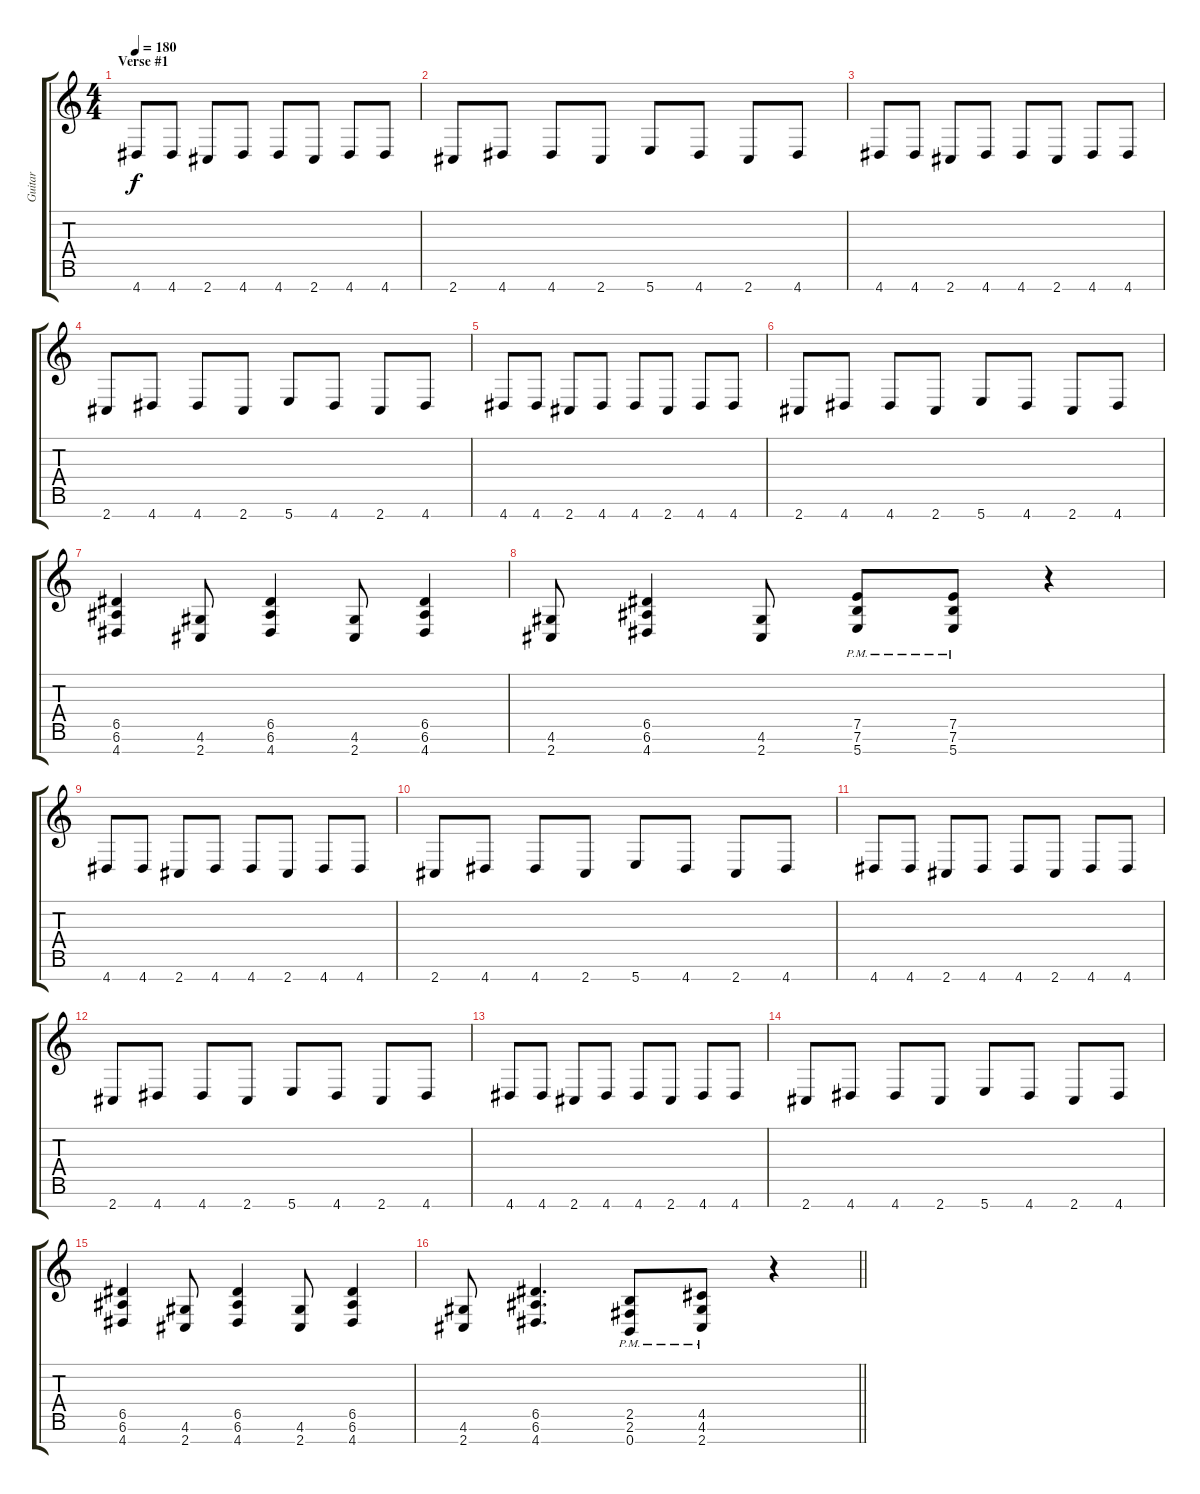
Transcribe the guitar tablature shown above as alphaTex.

\track ("Guitar" "Guitar") {instrument overdrivenguitar}
\staff {score tabs}
\tuning (E4 B3 G3 D3 A2 E2 B1) {hide}
\ts (4 4)
\section ("" "Verse #1")
\tempo 180
\clef g2
\ks c
4.7.8{dy f} 4.7.8 2.7.8 4.7.8 4.7.8 2.7.8 4.7.8 4.7.8 |
2.7.8 4.7.8 4.7.8 2.7.8 5.7.8 4.7.8 2.7.8 4.7.8 |
4.7.8 4.7.8 2.7.8 4.7.8 4.7.8 2.7.8 4.7.8 4.7.8 |
2.7.8 4.7.8 4.7.8 2.7.8 5.7.8 4.7.8 2.7.8 4.7.8 |
4.7.8 4.7.8 2.7.8 4.7.8 4.7.8 2.7.8 4.7.8 4.7.8 |
2.7.8 4.7.8 4.7.8 2.7.8 5.7.8 4.7.8 2.7.8 4.7.8 |
(6.5 6.6 4.7).4 (4.6 2.7).8 (6.5 6.6 4.7).4 (4.6 2.7).8 (6.5 6.6 4.7).4 |
(4.6 2.7).8 (6.5 6.6 4.7).4 (4.6 2.7).8 (7.5{pm} 7.6{pm} 5.7{pm}).8 (7.5{pm} 7.6{pm} 5.7{pm}).8 r.4 |
4.7.8 4.7.8 2.7.8 4.7.8 4.7.8 2.7.8 4.7.8 4.7.8 |
2.7.8 4.7.8 4.7.8 2.7.8 5.7.8 4.7.8 2.7.8 4.7.8 |
4.7.8 4.7.8 2.7.8 4.7.8 4.7.8 2.7.8 4.7.8 4.7.8 |
2.7.8 4.7.8 4.7.8 2.7.8 5.7.8 4.7.8 2.7.8 4.7.8 |
4.7.8 4.7.8 2.7.8 4.7.8 4.7.8 2.7.8 4.7.8 4.7.8 |
2.7.8 4.7.8 4.7.8 2.7.8 5.7.8 4.7.8 2.7.8 4.7.8 |
(6.5 6.6 4.7).4 (4.6 2.7).8 (6.5 6.6 4.7).4 (4.6 2.7).8 (6.5 6.6 4.7).4 |
\barLineRight lightlight
(4.6 2.7).8 (6.5 6.6 4.7).4{d} (2.5{pm} 2.6{pm} 0.7{pm}).8 (4.5{pm} 4.6{pm} 2.7{pm}).8 r.4
